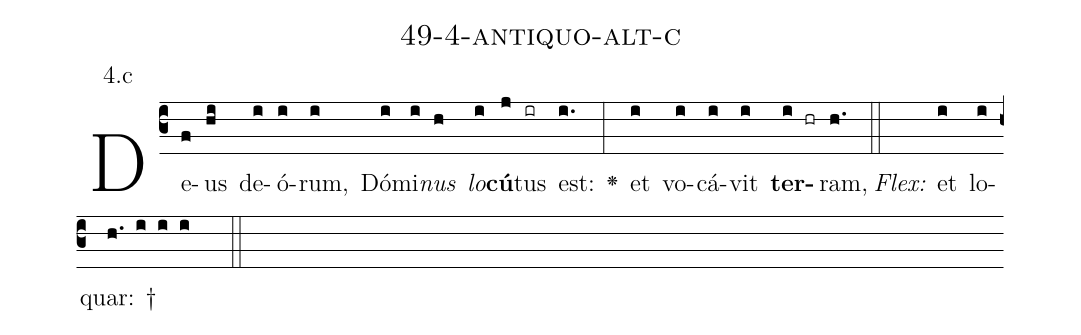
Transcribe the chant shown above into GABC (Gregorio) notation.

name: 49-4-antiquo-alt-c;
annotation: 4.c;
%%
(c3)De(f)us(hi) de(i)ó(i)rum,(i) Dó(i)mi(i)<i>nus</i>(h) <i>lo</i>(i)<b>cú</b>(j)tus(ir) est:(i.) <v>\greheightstar</v>(:) et(i) vo(i)cá(i)vit(i) <b>ter</b>(i hr)ram,(h.) (::)
<i>Flex:</i>()  et(i) lo(i)quar: †(h. i i i  ::)

%E(i) u(i) o(i) u(i) a(i) e.(h.) (::)
